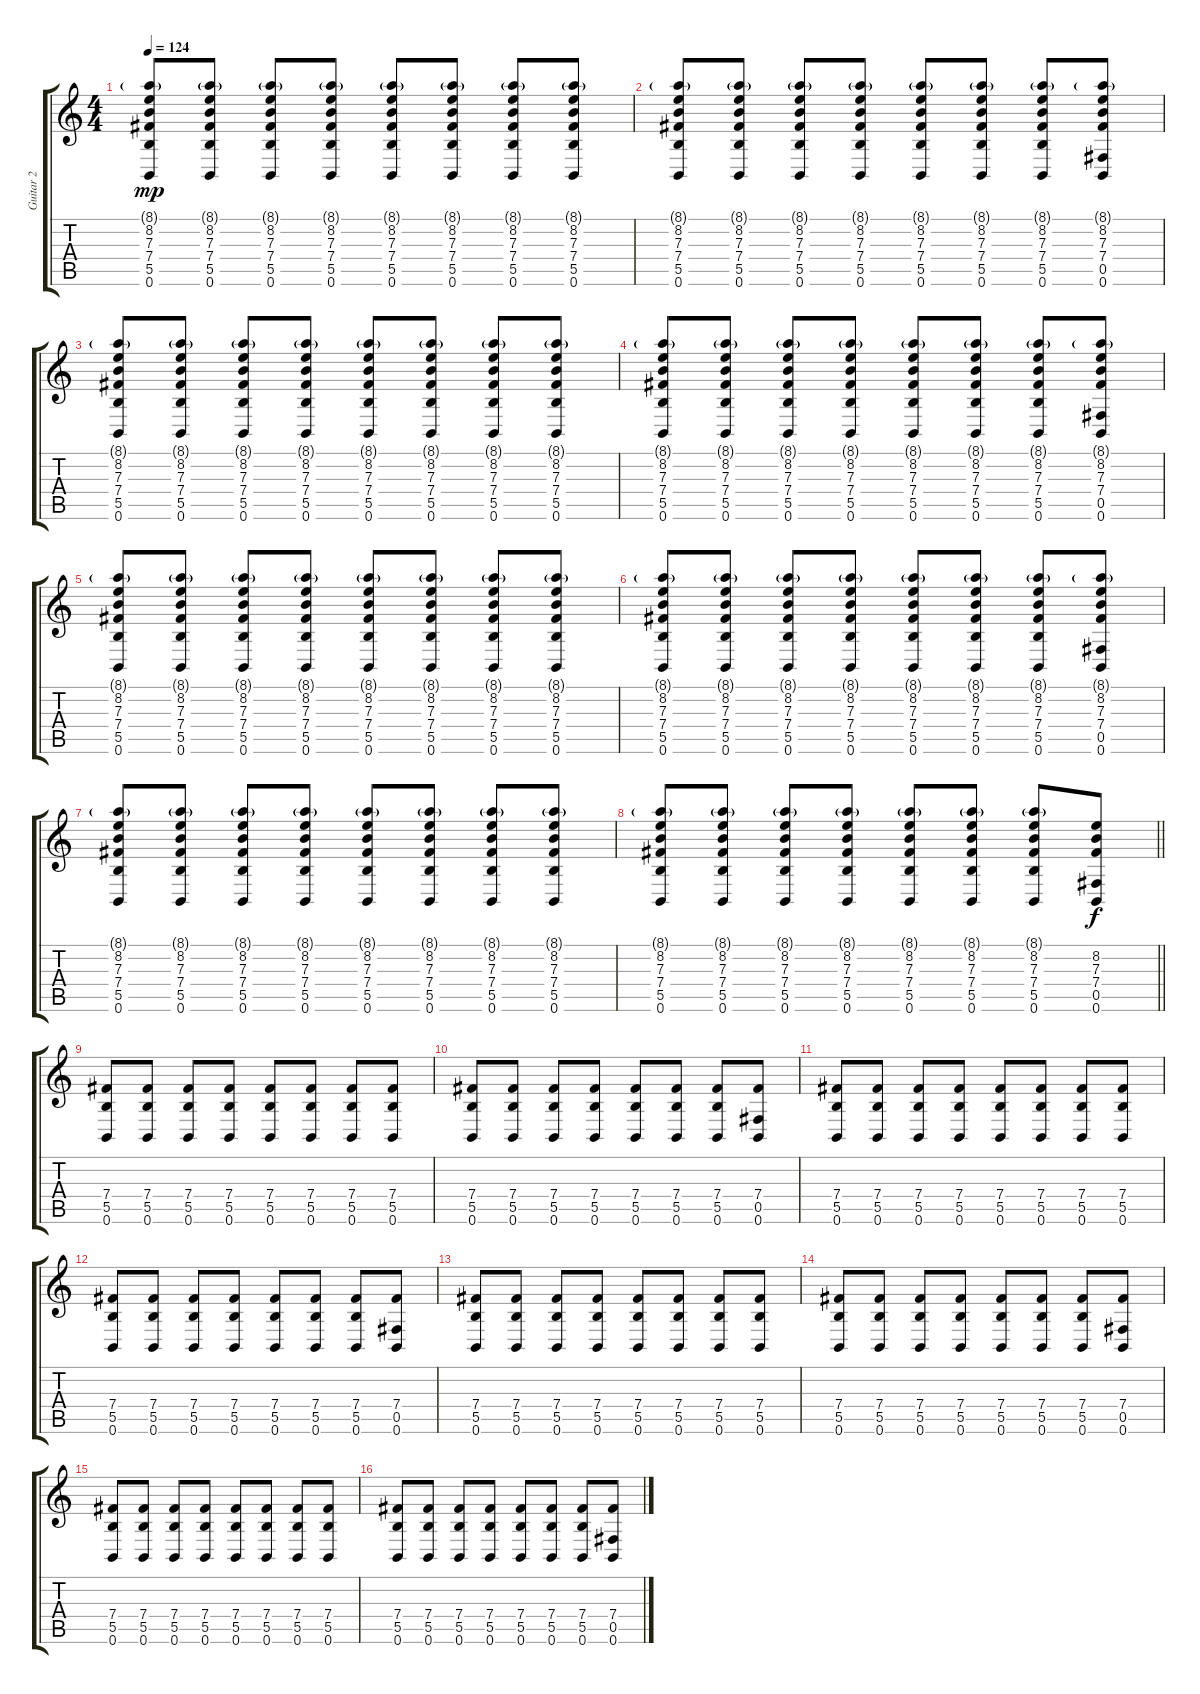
\track ("Guitar 2" "Guitar 2") {instrument electricguitarjazz}
\staff {score tabs}
\tuning (Db4 Ab3 E3 B2 Gb2 B1) {hide}
\ts (4 4)
\tempo 124
\clef g2
\ks c
(8.1{g} 8.2 7.3 7.4 5.5 0.6).8{dy mp} (8.1{g} 8.2 7.3 7.4 5.5 0.6).8 (8.1{g} 8.2 7.3 7.4 5.5 0.6).8 (8.1{g} 8.2 7.3 7.4 5.5 0.6).8 (8.1{g} 8.2 7.3 7.4 5.5 0.6).8 (8.1{g} 8.2 7.3 7.4 5.5 0.6).8 (8.1{g} 8.2 7.3 7.4 5.5 0.6).8 (8.1{g} 8.2 7.3 7.4 5.5 0.6).8 |
(8.1{g} 8.2 7.3 7.4 5.5 0.6).8 (8.1{g} 8.2 7.3 7.4 5.5 0.6).8 (8.1{g} 8.2 7.3 7.4 5.5 0.6).8 (8.1{g} 8.2 7.3 7.4 5.5 0.6).8 (8.1{g} 8.2 7.3 7.4 5.5 0.6).8 (8.1{g} 8.2 7.3 7.4 5.5 0.6).8 (8.1{g} 8.2 7.3 7.4 5.5 0.6).8 (8.1{g} 8.2 7.3 7.4 0.5 0.6).8 |
(8.1{g} 8.2 7.3 7.4 5.5 0.6).8 (8.1{g} 8.2 7.3 7.4 5.5 0.6).8 (8.1{g} 8.2 7.3 7.4 5.5 0.6).8 (8.1{g} 8.2 7.3 7.4 5.5 0.6).8 (8.1{g} 8.2 7.3 7.4 5.5 0.6).8 (8.1{g} 8.2 7.3 7.4 5.5 0.6).8 (8.1{g} 8.2 7.3 7.4 5.5 0.6).8 (8.1{g} 8.2 7.3 7.4 5.5 0.6).8 |
(8.1{g} 8.2 7.3 7.4 5.5 0.6).8 (8.1{g} 8.2 7.3 7.4 5.5 0.6).8 (8.1{g} 8.2 7.3 7.4 5.5 0.6).8 (8.1{g} 8.2 7.3 7.4 5.5 0.6).8 (8.1{g} 8.2 7.3 7.4 5.5 0.6).8 (8.1{g} 8.2 7.3 7.4 5.5 0.6).8 (8.1{g} 8.2 7.3 7.4 5.5 0.6).8 (8.1{g} 8.2 7.3 7.4 0.5 0.6).8 |
(8.1{g} 8.2 7.3 7.4 5.5 0.6).8 (8.1{g} 8.2 7.3 7.4 5.5 0.6).8 (8.1{g} 8.2 7.3 7.4 5.5 0.6).8 (8.1{g} 8.2 7.3 7.4 5.5 0.6).8 (8.1{g} 8.2 7.3 7.4 5.5 0.6).8 (8.1{g} 8.2 7.3 7.4 5.5 0.6).8 (8.1{g} 8.2 7.3 7.4 5.5 0.6).8 (8.1{g} 8.2 7.3 7.4 5.5 0.6).8 |
(8.1{g} 8.2 7.3 7.4 5.5 0.6).8 (8.1{g} 8.2 7.3 7.4 5.5 0.6).8 (8.1{g} 8.2 7.3 7.4 5.5 0.6).8 (8.1{g} 8.2 7.3 7.4 5.5 0.6).8 (8.1{g} 8.2 7.3 7.4 5.5 0.6).8 (8.1{g} 8.2 7.3 7.4 5.5 0.6).8 (8.1{g} 8.2 7.3 7.4 5.5 0.6).8 (8.1{g} 8.2 7.3 7.4 0.5 0.6).8 |
(8.1{g} 8.2 7.3 7.4 5.5 0.6).8 (8.1{g} 8.2 7.3 7.4 5.5 0.6).8 (8.1{g} 8.2 7.3 7.4 5.5 0.6).8 (8.1{g} 8.2 7.3 7.4 5.5 0.6).8 (8.1{g} 8.2 7.3 7.4 5.5 0.6).8 (8.1{g} 8.2 7.3 7.4 5.5 0.6).8 (8.1{g} 8.2 7.3 7.4 5.5 0.6).8 (8.1{g} 8.2 7.3 7.4 5.5 0.6).8 |
\barLineRight lightlight
(8.1{g} 8.2 7.3 7.4 5.5 0.6).8 (8.1{g} 8.2 7.3 7.4 5.5 0.6).8 (8.1{g} 8.2 7.3 7.4 5.5 0.6).8 (8.1{g} 8.2 7.3 7.4 5.5 0.6).8 (8.1{g} 8.2 7.3 7.4 5.5 0.6).8 (8.1{g} 8.2 7.3 7.4 5.5 0.6).8 (8.1{g} 8.2 7.3 7.4 5.5 0.6).8 (8.2 7.3 7.4 0.5 0.6).8{dy f} |
\section ("" "")
(7.4 5.5 0.6).8{volume 11 instrument distortionguitar} (7.4 5.5 0.6).8 (7.4 5.5 0.6).8 (7.4 5.5 0.6).8 (7.4 5.5 0.6).8 (7.4 5.5 0.6).8 (7.4 5.5 0.6).8 (7.4 5.5 0.6).8 |
(7.4 5.5 0.6).8 (7.4 5.5 0.6).8 (7.4 5.5 0.6).8 (7.4 5.5 0.6).8 (7.4 5.5 0.6).8 (7.4 5.5 0.6).8 (7.4 5.5 0.6).8 (7.4 0.5 0.6).8 |
(7.4 5.5 0.6).8 (7.4 5.5 0.6).8 (7.4 5.5 0.6).8 (7.4 5.5 0.6).8 (7.4 5.5 0.6).8 (7.4 5.5 0.6).8 (7.4 5.5 0.6).8 (7.4 5.5 0.6).8 |
(7.4 5.5 0.6).8 (7.4 5.5 0.6).8 (7.4 5.5 0.6).8 (7.4 5.5 0.6).8 (7.4 5.5 0.6).8 (7.4 5.5 0.6).8 (7.4 5.5 0.6).8 (7.4 0.5 0.6).8 |
(7.4 5.5 0.6).8 (7.4 5.5 0.6).8 (7.4 5.5 0.6).8 (7.4 5.5 0.6).8 (7.4 5.5 0.6).8 (7.4 5.5 0.6).8 (7.4 5.5 0.6).8 (7.4 5.5 0.6).8 |
(7.4 5.5 0.6).8 (7.4 5.5 0.6).8 (7.4 5.5 0.6).8 (7.4 5.5 0.6).8 (7.4 5.5 0.6).8 (7.4 5.5 0.6).8 (7.4 5.5 0.6).8 (7.4 0.5 0.6).8 |
(7.4 5.5 0.6).8 (7.4 5.5 0.6).8 (7.4 5.5 0.6).8 (7.4 5.5 0.6).8 (7.4 5.5 0.6).8 (7.4 5.5 0.6).8 (7.4 5.5 0.6).8 (7.4 5.5 0.6).8 |
(7.4 5.5 0.6).8 (7.4 5.5 0.6).8 (7.4 5.5 0.6).8 (7.4 5.5 0.6).8 (7.4 5.5 0.6).8 (7.4 5.5 0.6).8 (7.4 5.5 0.6).8 (7.4 0.5 0.6).8
